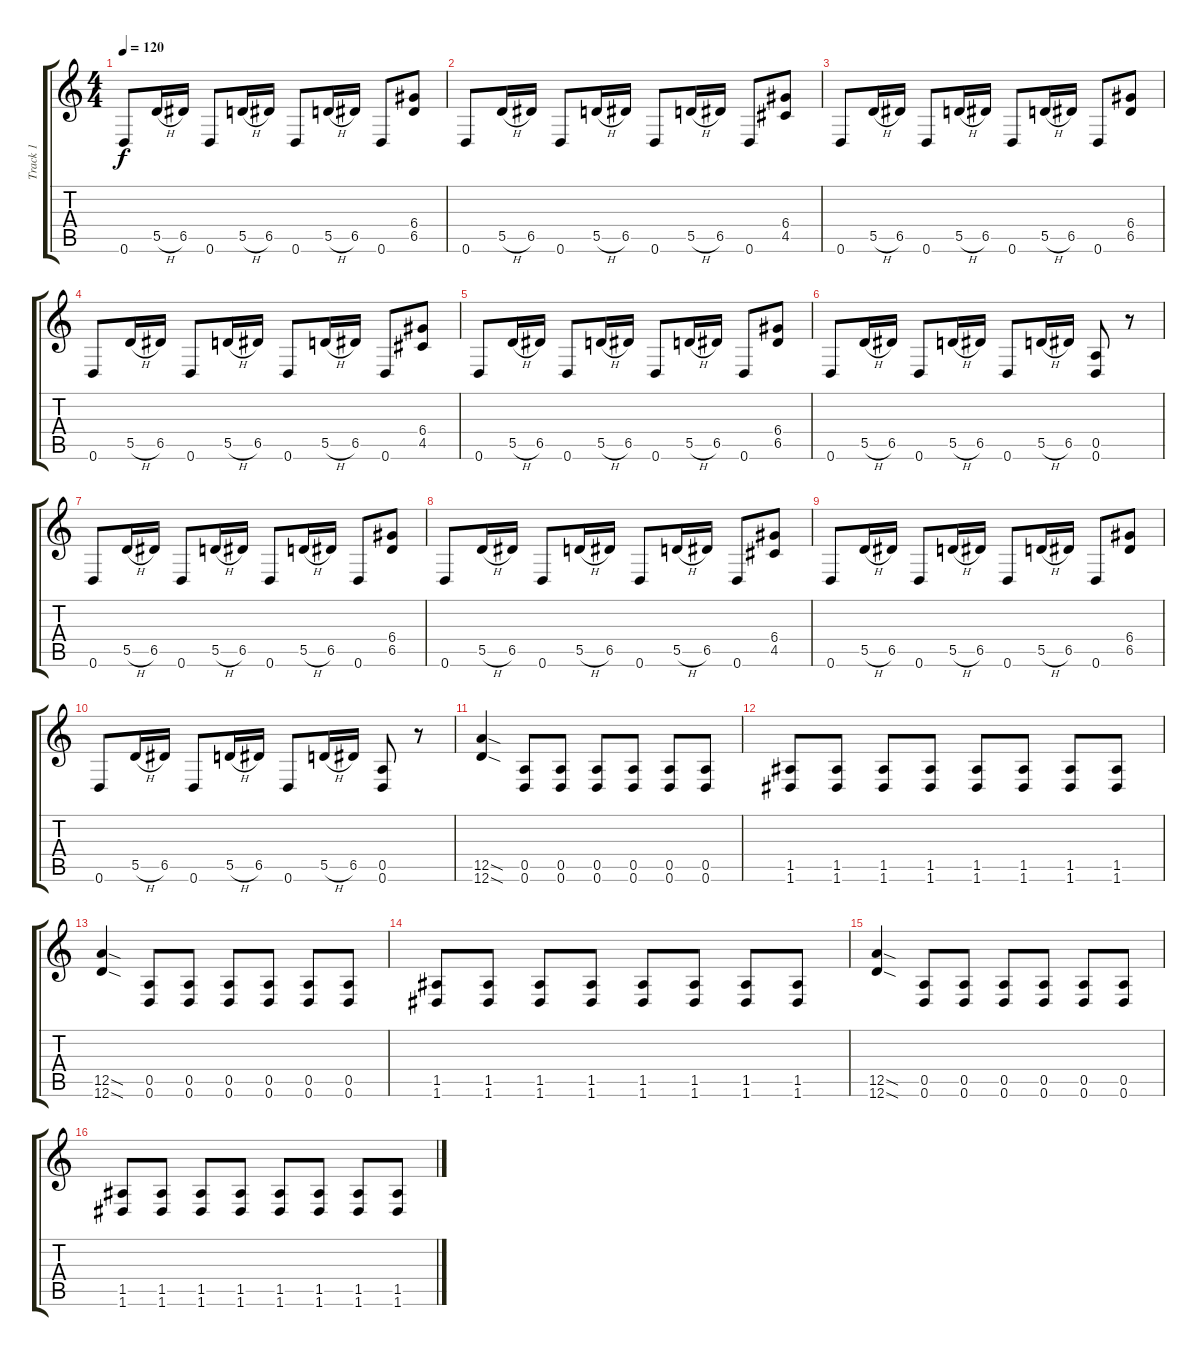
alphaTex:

\track ("Track 1" "Track 1") {instrument distortionguitar}
\staff {score tabs}
\tuning (E4 B3 G3 D3 A2 D2) {hide}
\ts (4 4)
\tempo 120
\clef g2
\ks c
0.6.8{dy f} 5.5{h}.16 6.5.16 0.6.8 5.5{h}.16 6.5.16 0.6.8 5.5{h}.16 6.5.16 0.6.8 (6.4 6.5).8 |
0.6.8 5.5{h}.16 6.5.16 0.6.8 5.5{h}.16 6.5.16 0.6.8 5.5{h}.16 6.5.16 0.6.8 (6.4 4.5).8 |
0.6.8 5.5{h}.16 6.5.16 0.6.8 5.5{h}.16 6.5.16 0.6.8 5.5{h}.16 6.5.16 0.6.8 (6.4 6.5).8 |
0.6.8 5.5{h}.16 6.5.16 0.6.8 5.5{h}.16 6.5.16 0.6.8 5.5{h}.16 6.5.16 0.6.8 (6.4 4.5).8 |
0.6.8 5.5{h}.16 6.5.16 0.6.8 5.5{h}.16 6.5.16 0.6.8 5.5{h}.16 6.5.16 0.6.8 (6.4 6.5).8 |
0.6.8 5.5{h}.16 6.5.16 0.6.8 5.5{h}.16 6.5.16 0.6.8 5.5{h}.16 6.5.16 (0.5 0.6).8 r.8 |
0.6.8 5.5{h}.16 6.5.16 0.6.8 5.5{h}.16 6.5.16 0.6.8 5.5{h}.16 6.5.16 0.6.8 (6.4 6.5).8 |
0.6.8 5.5{h}.16 6.5.16 0.6.8 5.5{h}.16 6.5.16 0.6.8 5.5{h}.16 6.5.16 0.6.8 (6.4 4.5).8 |
0.6.8 5.5{h}.16 6.5.16 0.6.8 5.5{h}.16 6.5.16 0.6.8 5.5{h}.16 6.5.16 0.6.8 (6.4 6.5).8 |
0.6.8 5.5{h}.16 6.5.16 0.6.8 5.5{h}.16 6.5.16 0.6.8 5.5{h}.16 6.5.16 (0.5 0.6).8 r.8 |
(12.5{sod} 12.6{sod}).4 (0.5 0.6).8 (0.5 0.6).8 (0.5 0.6).8 (0.5 0.6).8 (0.5 0.6).8 (0.5 0.6).8 |
(1.5 1.6).8 (1.5 1.6).8 (1.5 1.6).8 (1.5 1.6).8 (1.5 1.6).8 (1.5 1.6).8 (1.5 1.6).8 (1.5 1.6).8 |
(12.5{sod} 12.6{sod}).4 (0.5 0.6).8 (0.5 0.6).8 (0.5 0.6).8 (0.5 0.6).8 (0.5 0.6).8 (0.5 0.6).8 |
(1.5 1.6).8 (1.5 1.6).8 (1.5 1.6).8 (1.5 1.6).8 (1.5 1.6).8 (1.5 1.6).8 (1.5 1.6).8 (1.5 1.6).8 |
(12.5{sod} 12.6{sod}).4 (0.5 0.6).8 (0.5 0.6).8 (0.5 0.6).8 (0.5 0.6).8 (0.5 0.6).8 (0.5 0.6).8 |
(1.5 1.6).8 (1.5 1.6).8 (1.5 1.6).8 (1.5 1.6).8 (1.5 1.6).8 (1.5 1.6).8 (1.5 1.6).8 (1.5 1.6).8
